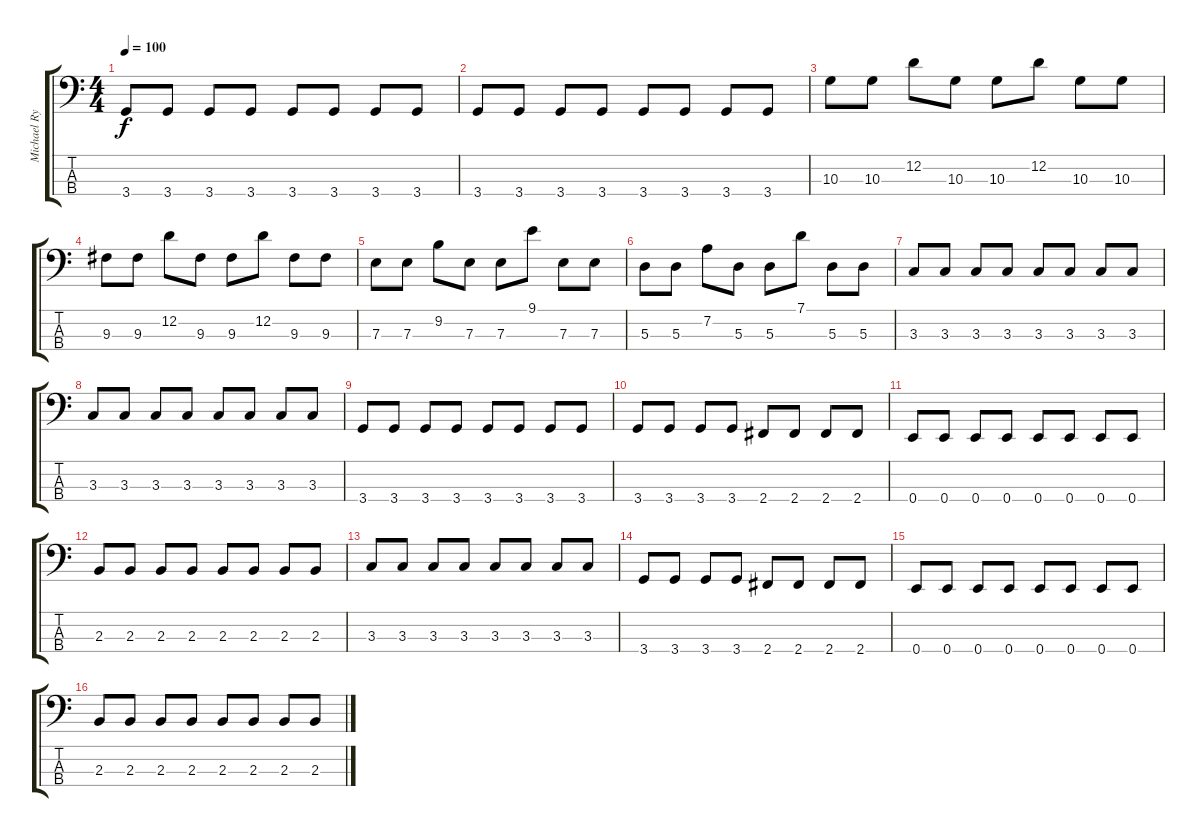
\track ("Michael Ryan Prichard (Bass)" "Michael Ry") {instrument electricbasspick}
\staff {score tabs}
\tuning (G2 D2 A1 E1) {hide}
\ts (4 4)
\tempo 100
\clef f4
\ks c
3.4.8{dy f} 3.4.8 3.4.8 3.4.8 3.4.8 3.4.8 3.4.8 3.4.8 |
3.4.8 3.4.8 3.4.8 3.4.8 3.4.8 3.4.8 3.4.8 3.4.8 |
10.3.8 10.3.8 12.2.8 10.3.8 10.3.8 12.2.8 10.3.8 10.3.8 |
9.3.8 9.3.8 12.2.8 9.3.8 9.3.8 12.2.8 9.3.8 9.3.8 |
7.3.8 7.3.8 9.2.8 7.3.8 7.3.8 9.1.8 7.3.8 7.3.8 |
5.3.8 5.3.8 7.2.8 5.3.8 5.3.8 7.1.8 5.3.8 5.3.8 |
3.3.8 3.3.8 3.3.8 3.3.8 3.3.8 3.3.8 3.3.8 3.3.8 |
3.3.8 3.3.8 3.3.8 3.3.8 3.3.8 3.3.8 3.3.8 3.3.8 |
3.4.8 3.4.8 3.4.8 3.4.8 3.4.8 3.4.8 3.4.8 3.4.8 |
3.4.8 3.4.8 3.4.8 3.4.8 2.4.8 2.4.8 2.4.8 2.4.8 |
0.4.8 0.4.8 0.4.8 0.4.8 0.4.8 0.4.8 0.4.8 0.4.8 |
2.3.8 2.3.8 2.3.8 2.3.8 2.3.8 2.3.8 2.3.8 2.3.8 |
3.3.8 3.3.8 3.3.8 3.3.8 3.3.8 3.3.8 3.3.8 3.3.8 |
3.4.8 3.4.8 3.4.8 3.4.8 2.4.8 2.4.8 2.4.8 2.4.8 |
0.4.8 0.4.8 0.4.8 0.4.8 0.4.8 0.4.8 0.4.8 0.4.8 |
2.3.8 2.3.8 2.3.8 2.3.8 2.3.8 2.3.8 2.3.8 2.3.8
